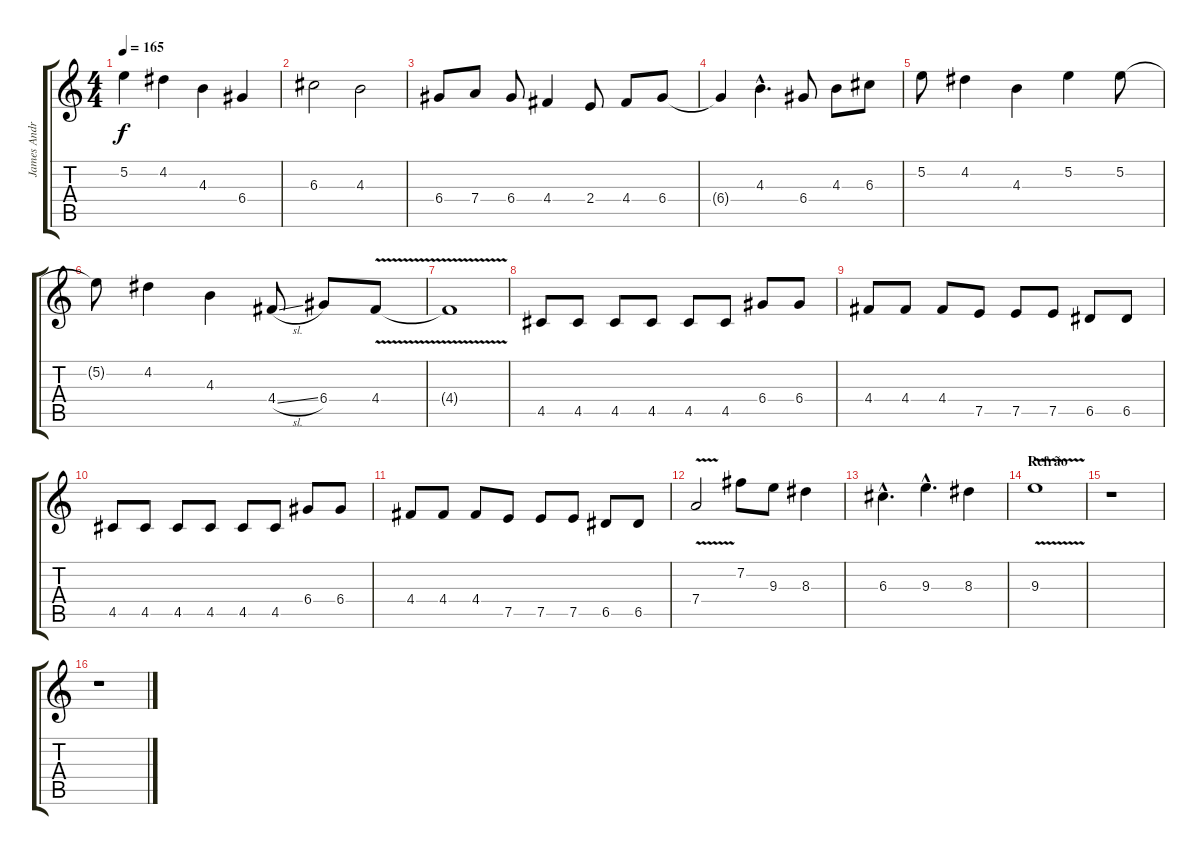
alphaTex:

\track ("James Andrew [Solo]" "James Andr") {instrument distortionguitar}
\staff {score tabs}
\tuning (E4 B3 G3 D3 A2 E2) {hide}
\ts (4 4)
\tempo 165
\clef g2
\ks c
5.2.4{dy f} 4.2.4 4.3.4 6.4.4 |
6.3.2 4.3.2 |
6.4.8 7.4.8 6.4.8 4.4.4 2.4.8 4.4.8 6.4.8 |
6.4{t}.4 4.3{hac}.4{d} 6.4.8 4.3.8 6.3.8 |
5.2.8 4.2.4 4.3.4 5.2.4 5.2.8 |
5.2{t}.8 4.2.4 4.3.4 4.4{sl}.8 6.4.8 4.4{v}.8 |
4.4{t}.1 |
4.5.8 4.5.8 4.5.8 4.5.8 4.5.8 4.5.8 6.4.8 6.4.8 |
4.4.8 4.4.8 4.4.8 7.5.8 7.5.8 7.5.8 6.5.8 6.5.8 |
4.5.8 4.5.8 4.5.8 4.5.8 4.5.8 4.5.8 6.4.8 6.4.8 |
4.4.8 4.4.8 4.4.8 7.5.8 7.5.8 7.5.8 6.5.8 6.5.8 |
7.4{v}.2 7.2.8 9.3.8 8.3.4 |
6.3{hac}.4{d} 9.3{hac}.4{d} 8.3.4 |
\section ("" "Refrão")
9.3{v}.1 |
r.1 |
r.1
